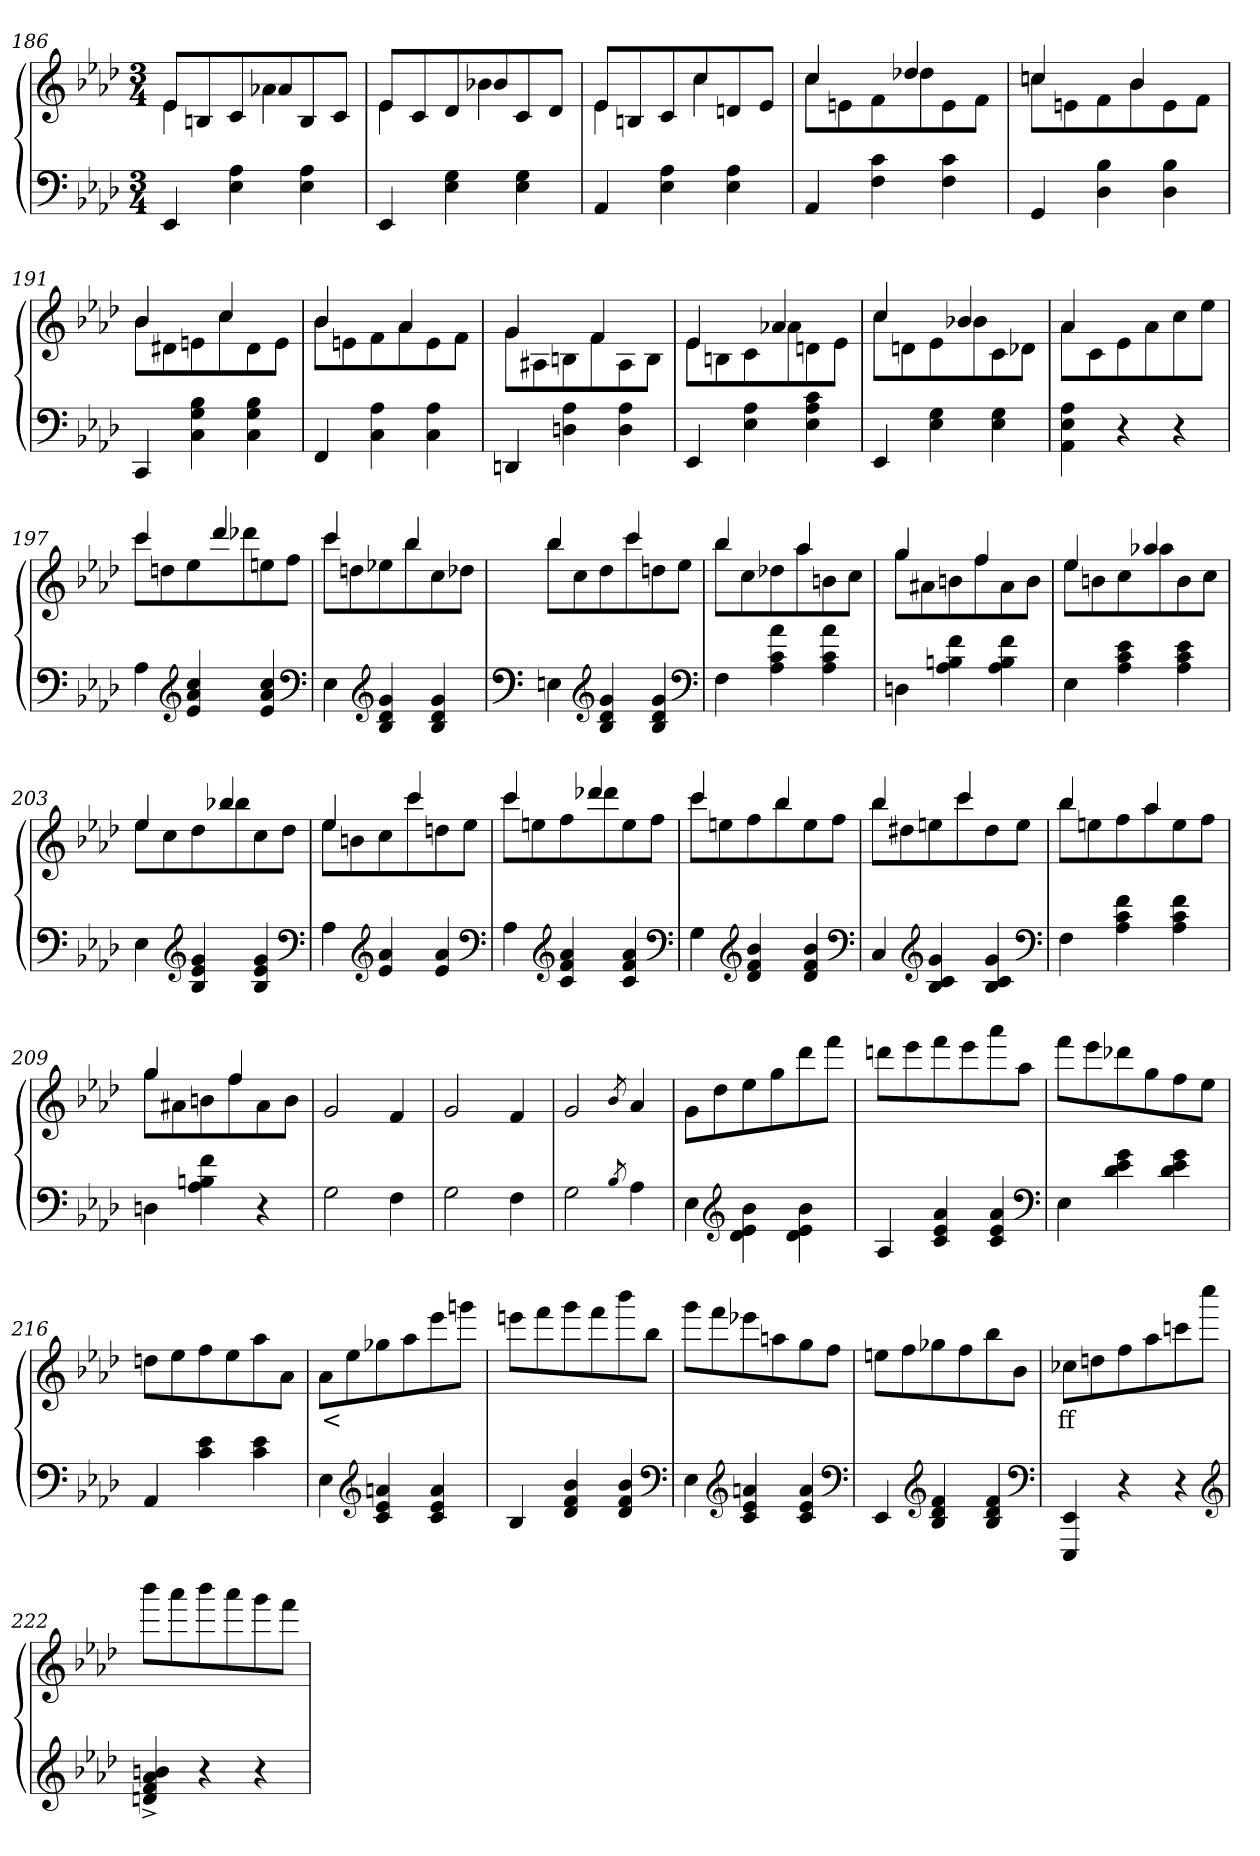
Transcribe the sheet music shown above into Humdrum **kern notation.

**kern	**kern	**text
*part2	*part1	*part1
*staff2	*staff1	*staff1
*clefF4	*clefG2	*
*k[b-e-a-d-]	*k[b-e-a-d-]	*
*M3/4	*M3/4	*
=186	=186	=186
*	*^	*
4EE-	4e-\	8e-L	.
.	.	8Bn	.
4A- 4E-	8ryy	8c/	.
.	4a-X\	8a-	.
4A- 4E-	.	8B	.
.	8ryy	8cJ	.
=187	=187	=187	=187
4EE-	4e-\	8e-L	.
.	.	8c/	.
4G 4E-	8ryy	8d-	.
.	4b-X\	8b-	.
4G 4E-	.	8c	.
.	8ryy	8d-J	.
=188	=188	=188	=188
4AA-	4e-\	8e-L	.
.	.	8Bn/	.
4A- 4E-	8ryy	8c	.
.	4cc\	8cc	.
4A- 4E-	.	8dn	.
.	8ryy	8e-J	.
=189	=189	=189	=189
4AA-	4cc	8ccL	.
.	.	8en	.
4c 4F	8ryy	8f	.
.	4dd-X	8dd-	.
4c 4F	.	8e	.
.	8ryy	8fJ	.
=190	=190	=190	=190
4GG	4ccn	8ccnL	.
.	.	8en	.
4B- 4D-	8ryy	8f	.
.	4b-	8b-	.
4B- 4D-	.	8e	.
.	8ryy	8fJ	.
=191	=191	=191	=191
4CC	4b-	8b-L	.
.	.	8d#X	.
4B- 4G 4C	8ryy	8en	.
.	4cc	8cc	.
4B- 4G 4C	.	8d#	.
.	8ryy	8eJ	.
=192	=192	=192	=192
4FF	4b-	8b-L	.
.	.	8en	.
4A- 4C	8ryy	8f	.
.	4a-	8a-	.
4A- 4C	.	8e	.
.	8ryy	8fJ	.
=193	=193	=193	=193
4DDn	4g	8gL	.
.	.	8A#X	.
4A- 4Dn	8ryy	8Bn	.
.	4f	8f	.
4A- 4D	.	8A#	.
.	8ryy	8BJ	.
=194	=194	=194	=194
4EE-	4e-	8e-L	.
.	.	8Bn	.
4A- 4E-	8ryy	8c	.
.	4a-X	8a-	.
4c 4A- 4E-	.	8dn	.
.	8ryy	8e-J	.
=195	=195	=195	=195
4EE-	4cc	8ccL	.
.	.	8dn	.
4G 4E-	8ryy	8e-	.
.	4b-X	8b-	.
4G 4E-	.	8c	.
.	8ryy	8d-XJ	.
=196	=196	=196	=196
4A- 4E- 4AA-	4a-	8a-L	.
.	.	8c	.
4r	2ryy	8e-	.
.	.	8a-	.
4r	.	8cc	.
.	.	8ee-J	.
=197	=197	=197	=197
4A-	4ccc	8cccL	.
.	.	8ddn	.
*clefG2	*	*	*
4cc 4a- 4e-	8ryy	8ee-	.
.	4ddd-	8ddd-X	.
4cc 4a- 4e-	.	8een	.
.	8ryy	8ffJ	.
*clefF4	*	*	*
=198	=198	=198	=198
4E-	4ccc	8cccL	.
.	.	8ddn	.
*clefG2	*	*	*
4g 4d- 4B-	8ryy	8ee-X	.
.	4bb-	8bb-	.
4g 4d- 4B-	.	8cc	.
.	8ryy	8dd-XJ	.
=199	=199	=199	=199
*clefF4	*	*	*
4En	4bb-	8bb-L	.
.	.	8cc	.
*clefG2	*	*	*
4g 4d- 4B-	8ryy	8dd-	.
.	4ccc	8ccc	.
4g 4d- 4B-	.	8ddn	.
.	8ryy	8ee-J	.
*clefF4	*	*	*
=200	=200	=200	=200
4F	4bb-	8bb-L	.
.	.	8cc	.
4a- 4c 4A-	8ryy	8dd-X	.
.	4aa-	8aa-	.
4a- 4c 4A-	.	8bn	.
.	8ryy	8ccJ	.
=201	=201	=201	=201
4Dn	4gg	8ggL	.
.	.	8a#X	.
4f 4Bn 4A-	8ryy	8bn	.
.	4ff	8ff	.
4f 4B 4A-	.	8a#	.
.	8ryy	8bJ	.
=202	=202	=202	=202
4E-	4ee-	8ee-L	.
.	.	8bn	.
4e- 4c 4A-	8ryy	8cc	.
.	4aa-X	8aa-	.
4e- 4c 4A-	.	8b	.
.	8ryy	8ccJ	.
=203	=203	=203	=203
4E-	4ee-	8ee-L	.
.	.	8cc	.
*clefG2	*	*	*
4g 4e- 4B-	8ryy	8dd-	.
.	4bb-X	8bb-	.
4g 4e- 4B-	.	8cc	.
.	8ryy	8dd-J	.
*clefF4	*	*	*
=204	=204	=204	=204
4A-	4ee-	8ee-L	.
.	.	8bn	.
*clefG2	*	*	*
4a- 4e-	8ryy	8cc	.
.	4ccc	8ccc	.
4a- 4e-	.	8ddn	.
.	8ryy	8ee-J	.
*clefF4	*	*	*
=205	=205	=205	=205
4A-	4ccc	8cccL	.
.	.	8een	.
*clefG2	*	*	*
4a- 4f 4c	8ryy	8ff	.
.	4ddd-X	8ddd-	.
4a- 4f 4c	.	8ee	.
.	8ryy	8ffJ	.
*clefF4	*	*	*
=206	=206	=206	=206
4G	4ccc	8cccL	.
.	.	8een	.
*clefG2	*	*	*
4b- 4f 4d-	8ryy	8ff	.
.	4bb-	8bb-	.
4b- 4f 4d-	.	8ee	.
.	8ryy	8ffJ	.
*clefF4	*	*	*
=207	=207	=207	=207
4C	4bb-	8bb-L	.
.	.	8dd#X	.
*clefG2	*	*	*
4g 4c 4B-	8ryy	8een	.
.	4ccc	8ccc	.
4g 4c 4B-	.	8dd#	.
.	8ryy	8eeJ	.
*clefF4	*	*	*
=208	=208	=208	=208
4F	4bb-	8bb-L	.
.	.	8een	.
4f 4c 4A-	8ryy	8ff	.
.	4aa-	8aa-	.
4f 4c 4A-	.	8ee	.
.	8ryy	8ffJ	.
=209	=209	=209	=209
4Dn	4gg	8ggL	.
.	.	8a#X	.
4f 4Bn 4A-	8ryy	8bn	.
.	4ff	8ff	.
4r	.	8a#	.
.	8ryy	8bJ	.
*	*v	*v	*
=210	=210	=210
2G	2g	.
4F	4f	.
=211	=211	=211
2G	2g	.
4F	4f	.
=212	=212	=212
2G	2g	.
8qB-/	8qb-/	.
4A-	4a-	.
=213	=213	=213
4E-	8gL	.
.	8dd-	.
*clefG2	*	*
4b-\ 4e-\ 4d-\	8ee-	.
.	8gg	.
4b-\ 4e-\ 4d-\	8ddd-	.
.	8fffJ	.
=214	=214	=214
4A-	8dddnL	.
.	8eee-	.
4a- 4e- 4c	8fff	.
.	8eee-	.
4a- 4e- 4c	8aaa-	.
.	8aa-J	.
*clefF4	*	*
=215	=215	=215
4E-	8fffL	.
.	8eee-	.
4g 4e- 4d-	8ddd-X	.
.	8gg	.
4g 4e- 4d-	8ff	.
.	8ee-J	.
=216	=216	=216
4AA-	8ddnL	.
.	8ee-	.
4e- 4c	8ff	.
.	8ee-	.
4e- 4c	8aa-	.
.	8a-J	.
=217	=217	=217
4E-	8a-L	<
.	8ee-	.
*clefG2	*	*
4an 4e- 4c	8gg-X	.
.	8aa-	.
4a 4e- 4c	8eee-	.
.	8gggnJ	.
=218	=218	=218
4B-	8eeenL	.
.	8fff	.
4b- 4f 4d-	8ggg	.
.	8fff	.
4b- 4f 4d-	8bbb-	.
.	8bb-J	.
*clefF4	*	*
=219	=219	=219
4E-	8gggL	.
.	8fff	.
*clefG2	*	*
4an 4e- 4c	8eee-X	.
.	8aan	.
4a 4e- 4c	8gg	.
.	8ffJ	.
*clefF4	*	*
=220	=220	=220
4EE-	8eenL	.
.	8ff	.
*clefG2	*	*
4f 4d- 4B-	8gg-X	.
.	8ff	.
4f 4d- 4B-	8bb-	.
.	8b-J	.
*clefF4	*	*
=221	=221	=221
4EE- 4EEE-	8cc-XL	ff
.	8ddn	.
4r	8ff	.
.	8aa-	.
4r	8cccn	.
.	8ccccJ	.
*clefG2	*	*
=222	=222	=222
4bn^> 4a-^> 4f^> 4dn^>	8bbb-L	.
.	8aaa-	.
4r	8bbb-	.
.	8aaa-	.
4r	8ggg	.
.	8fffJ	.
=	=	=
*-	*-	*-
